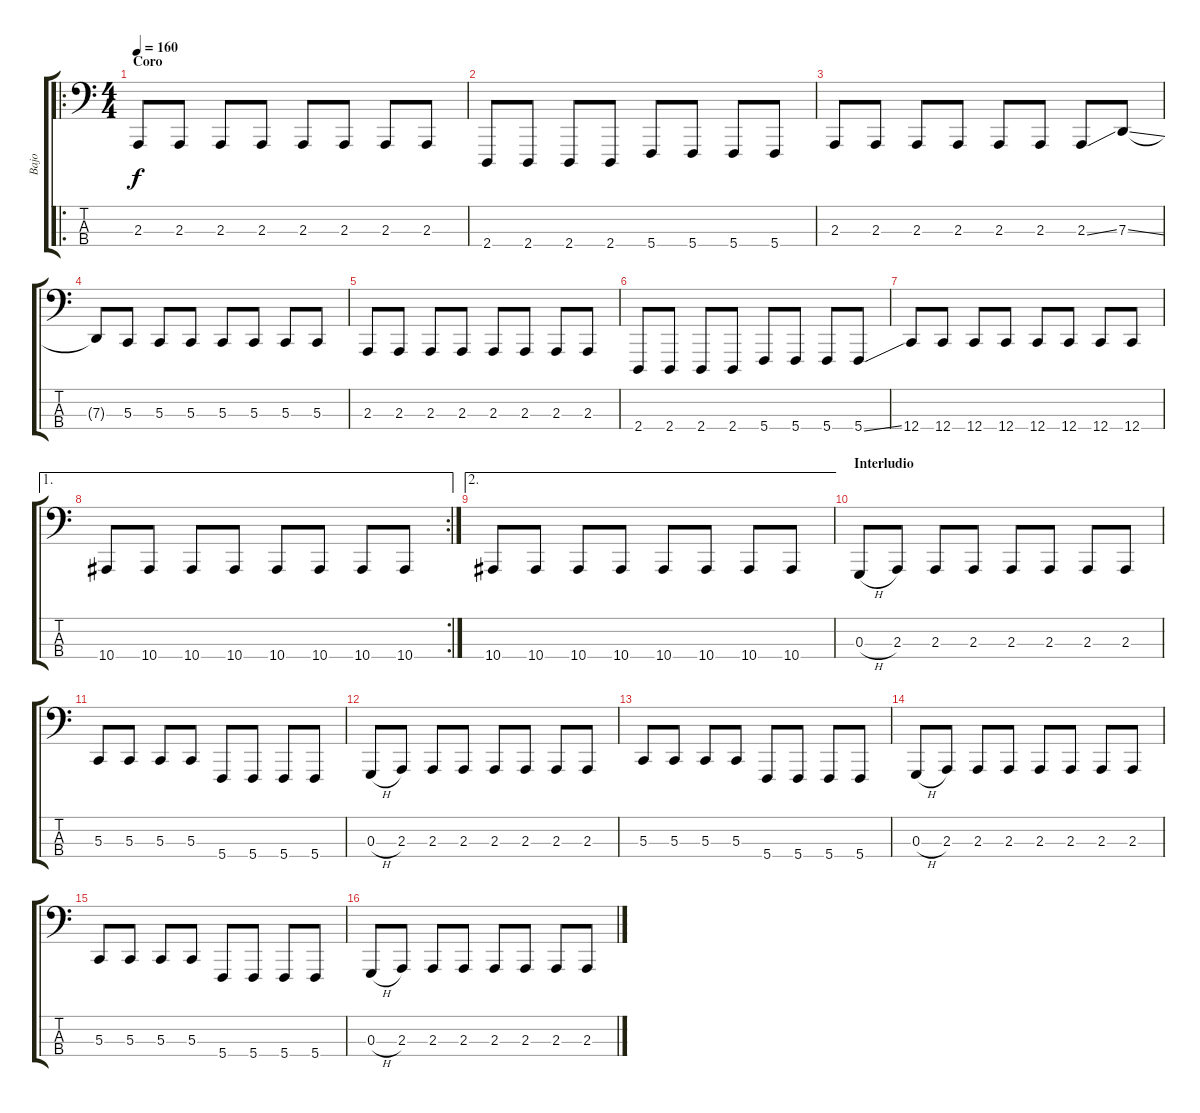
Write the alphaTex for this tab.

\track ("Bajo" "Bajo") {instrument lead8bassandlead}
\staff {score tabs}
\tuning (F2 C2 G1 C1) {hide}
\ro
\ts (4 4)
\section ("" "Coro")
\tempo 160
\clef f4
\ks c
2.3.8{dy f} 2.3.8 2.3.8 2.3.8 2.3.8 2.3.8 2.3.8 2.3.8 |
2.4.8 2.4.8 2.4.8 2.4.8 5.4.8 5.4.8 5.4.8 5.4.8 |
2.3.8 2.3.8 2.3.8 2.3.8 2.3.8 2.3.8 2.3{ss}.8 7.3{ss}.8 |
7.3{t}.8 5.3.8 5.3.8 5.3.8 5.3.8 5.3.8 5.3.8 5.3.8 |
2.3.8 2.3.8 2.3.8 2.3.8 2.3.8 2.3.8 2.3.8 2.3.8 |
2.4.8 2.4.8 2.4.8 2.4.8 5.4.8 5.4.8 5.4.8 5.4{ss}.8 |
12.4.8 12.4.8 12.4.8 12.4.8 12.4.8 12.4.8 12.4.8 12.4.8 |
\ae 1
\rc 2
10.4.8 10.4.8 10.4.8 10.4.8 10.4.8 10.4.8 10.4.8 10.4.8 |
\ae 2
10.4.8 10.4.8 10.4.8 10.4.8 10.4.8 10.4.8 10.4.8 10.4.8 |
\section ("" "Interludio")
0.3{h}.8 2.3.8 2.3.8 2.3.8 2.3.8 2.3.8 2.3.8 2.3.8 |
5.3.8 5.3.8 5.3.8 5.3.8 5.4.8 5.4.8 5.4.8 5.4.8 |
0.3{h}.8 2.3.8 2.3.8 2.3.8 2.3.8 2.3.8 2.3.8 2.3.8 |
5.3.8 5.3.8 5.3.8 5.3.8 5.4.8 5.4.8 5.4.8 5.4.8 |
0.3{h}.8 2.3.8 2.3.8 2.3.8 2.3.8 2.3.8 2.3.8 2.3.8 |
5.3.8 5.3.8 5.3.8 5.3.8 5.4.8 5.4.8 5.4.8 5.4.8 |
0.3{h}.8 2.3.8 2.3.8 2.3.8 2.3.8 2.3.8 2.3.8 2.3.8
